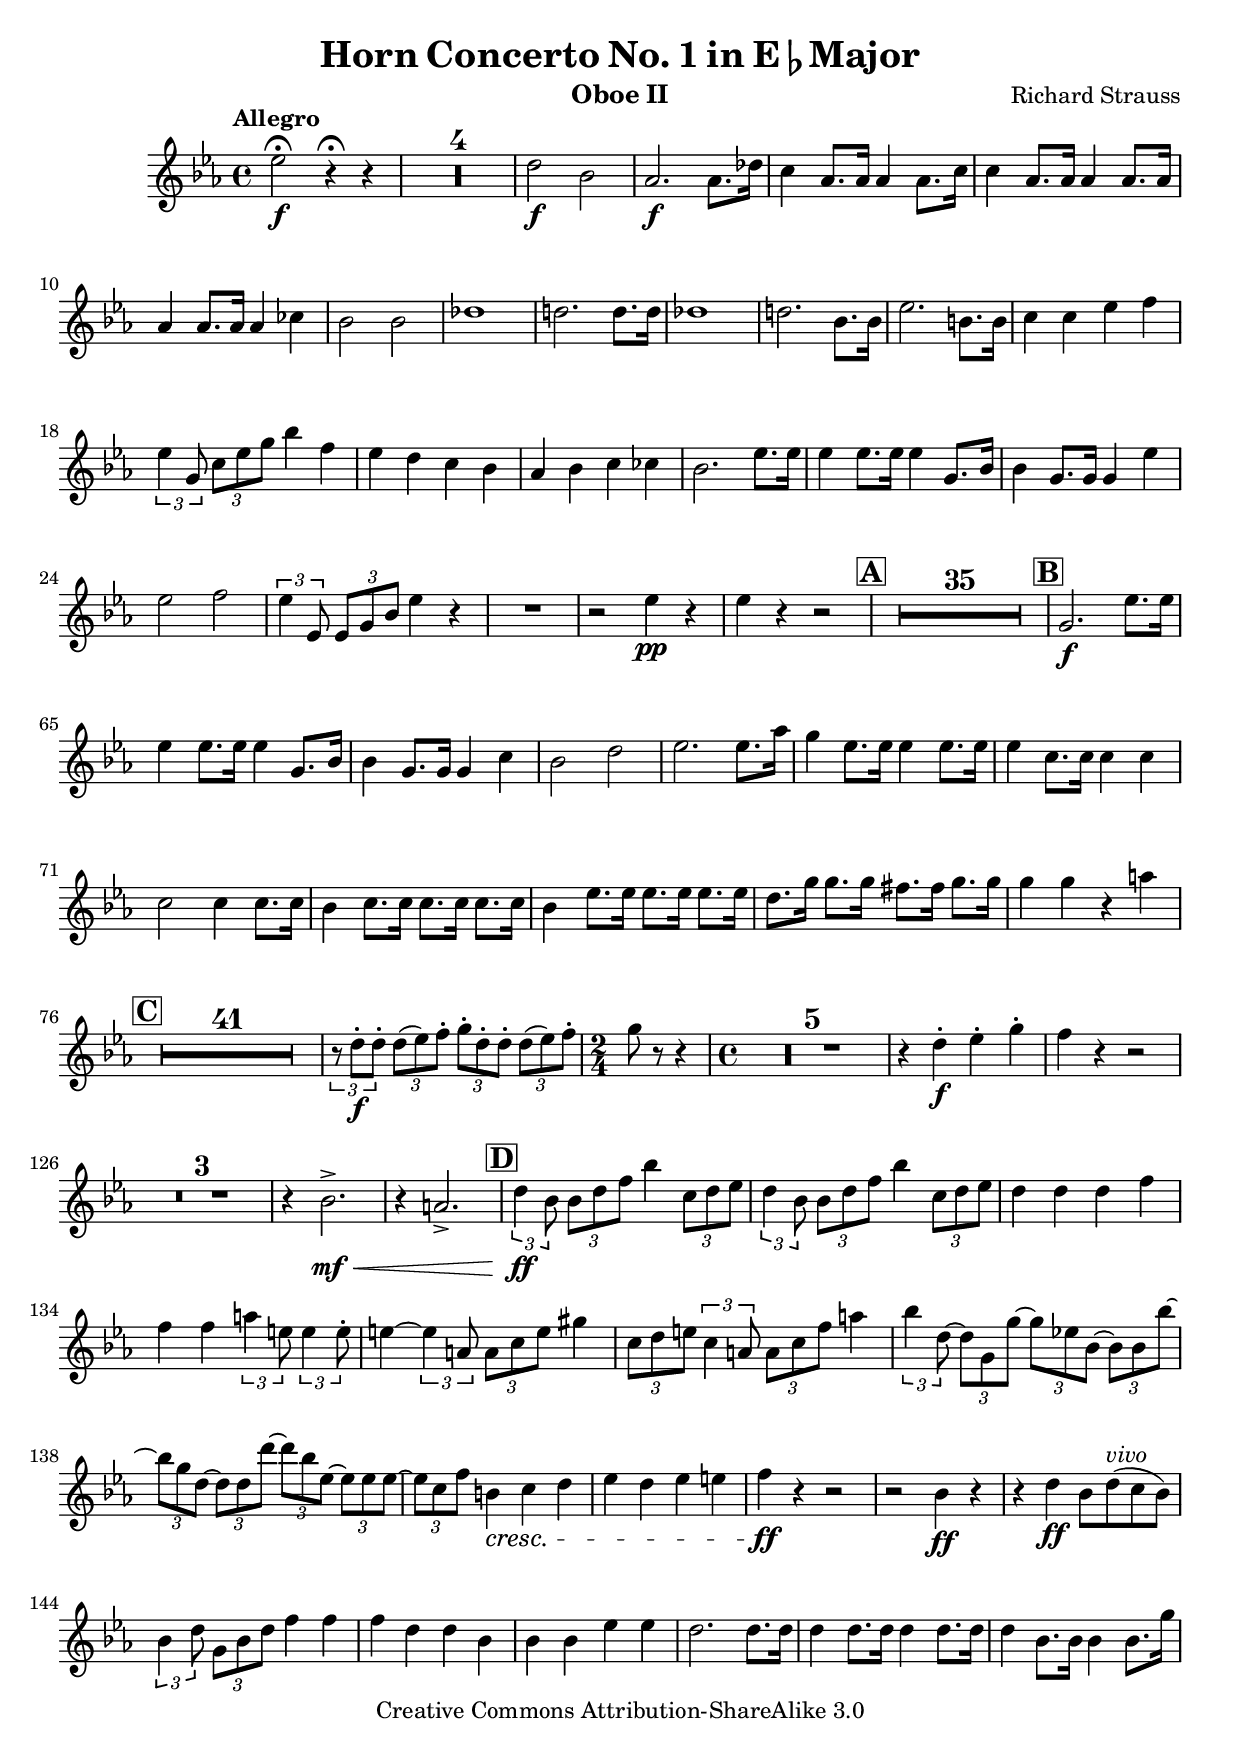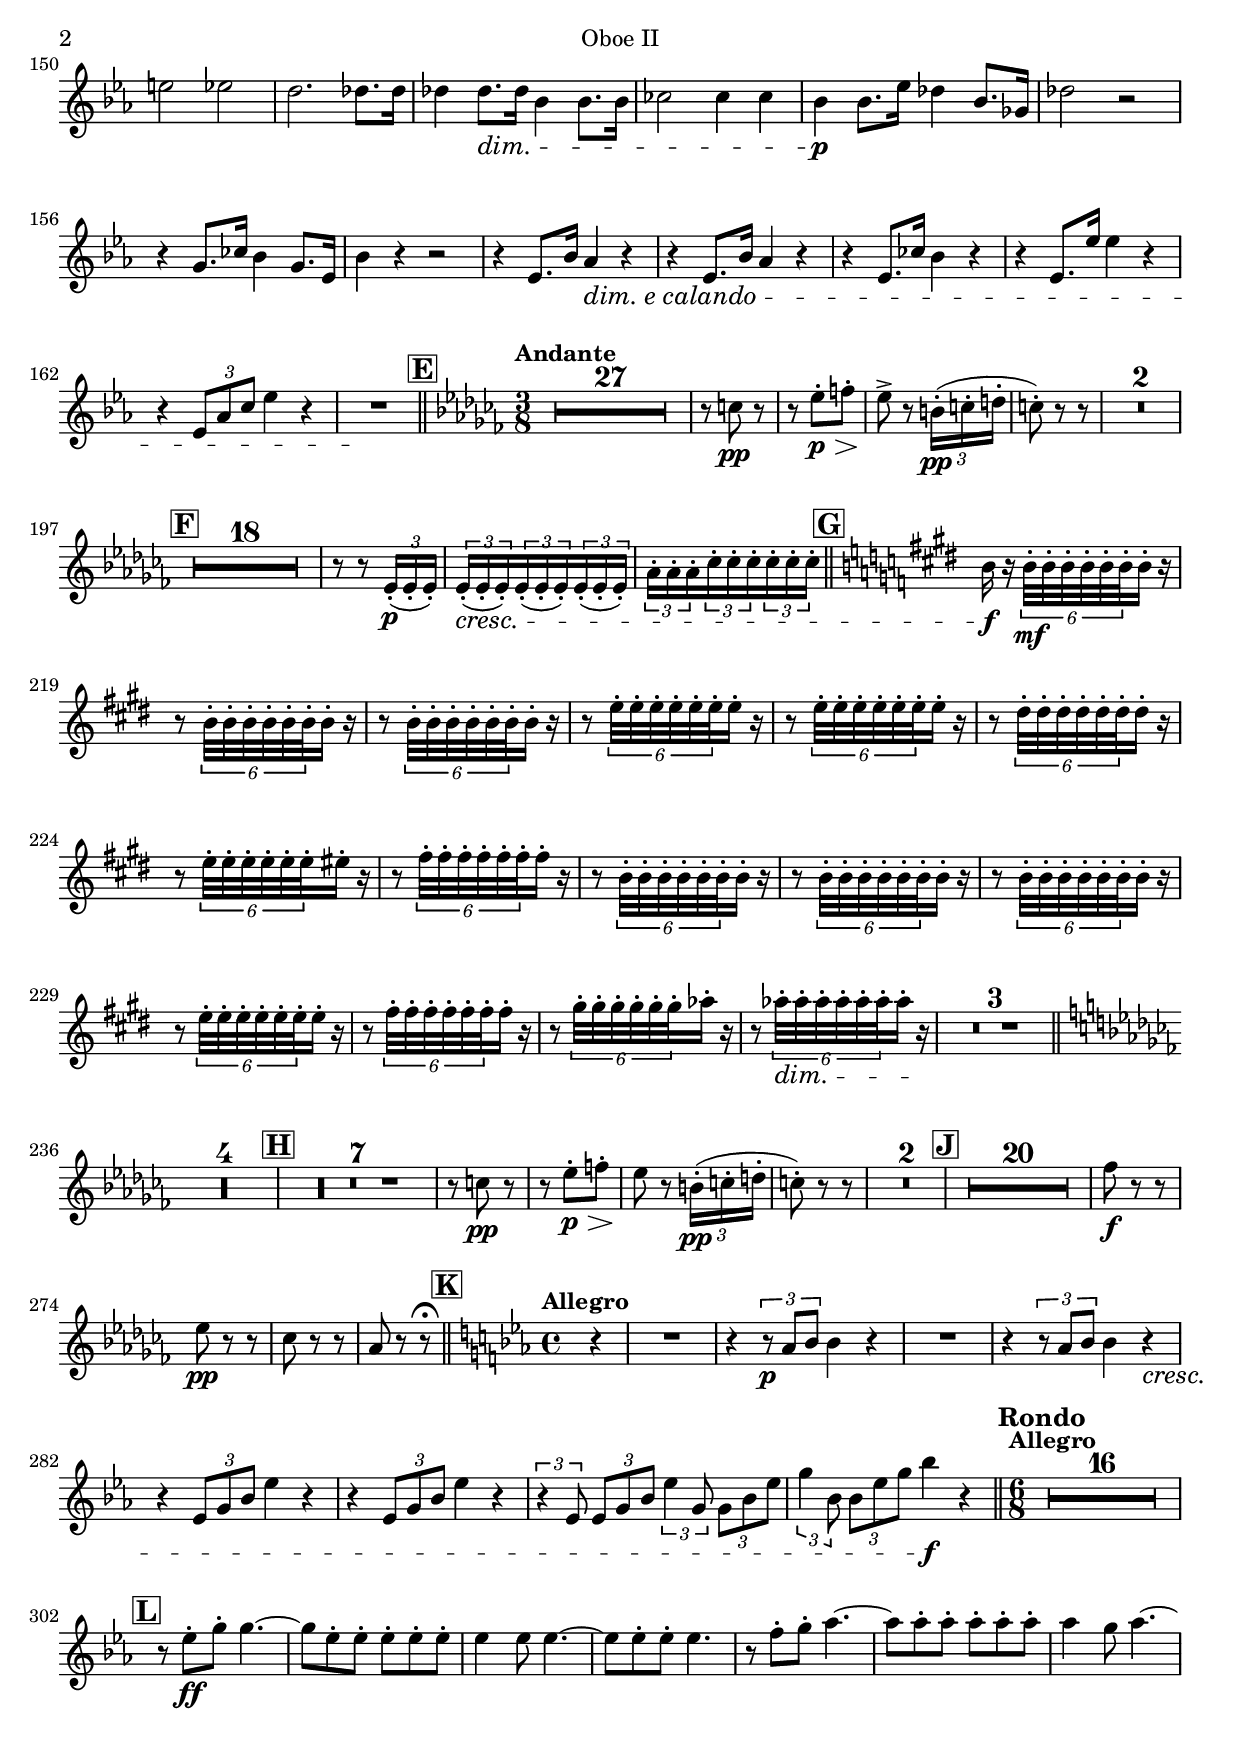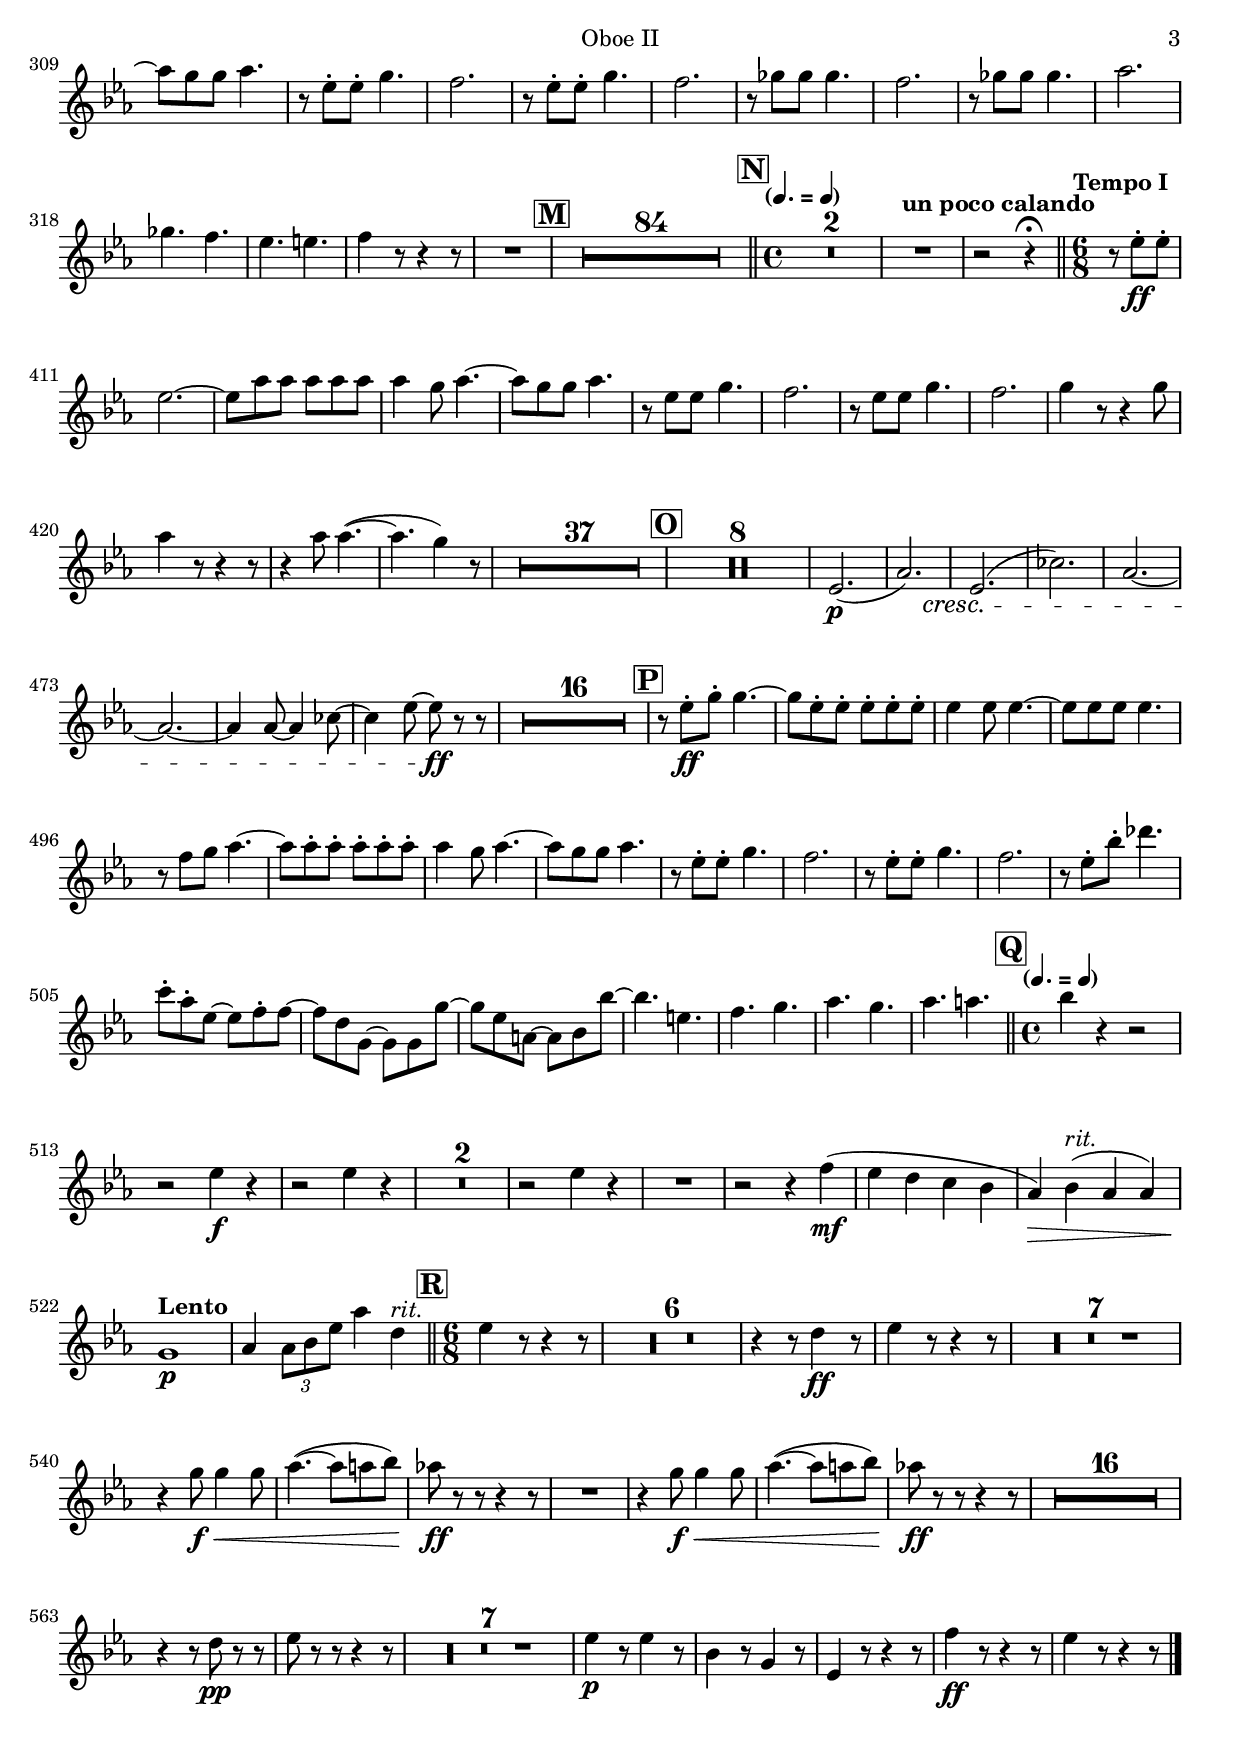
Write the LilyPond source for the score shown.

\version "2.13.41"

\version "2.13.41"

\include "defs.ily"

oboeTwoMvtI = \relative c''
{
  \key ees \major
  ees2\f\fermata r4\fermata r |
  R1*4 |
  d2\f bes |
  aes2.\f aes8. des16 |
  c4 aes8. aes16 aes4 aes8. c16
  c4 aes8. aes16 aes4 aes8. aes16
  aes4 aes8. aes16 aes4 ces |
  bes2 bes |
  des1 |
  d2. d8. d16 |
  des1 |
  d2. bes8. bes16 |
  ees2. b8. b16 |
  c4 c ees f |
  \times 2/3 {ees4 g,8} \times 2/3 {c8 ees g} bes4 f |
  ees d c bes |
  aes bes c ces |
  bes2. ees8. ees16 |
  ees4 ees8. ees16 ees4 g,8. bes16 |
  bes4 g8. g16 g4 ees' |
  ees2 f |
  \times 2/3 {ees4 ees,8} \times 2/3 {ees8 g bes} ees4 r |
  R1 |
  r2 ees4\pp r |
  ees4 r r2 |

  %A
  R1*35 |

  %B
  g,2.\f ees'8. ees16 |
  ees4 ees8. ees16 ees4 g,8. bes16 |
  bes4 g8. g16 g4 c |
  bes2 d |
  ees2. ees8. aes16 |
  g4 ees8. ees16 ees4 ees8. ees16 |
  ees4 c8. c16 c4 c |
  c2 c4 c8. c16 |
  bes4 c8. c16 c8. c16 c8. c16 |
  bes4 ees8. ees16 ees8. ees16 ees8. ees16 |
  d8. g16 g8. g16 fis8. fis16 g8. g16 |
  g4 g r a |

  %C
  R1*41 |
  \times 2/3 {r8 d,-.\f d-.} \times 2/3 {d( ees) f-.} \times 2/3 {g-. d-. d-.} \times 2/3 {d( ees) f-.} |

  %2/4
  g8 r r4 |

  %4/4
  R1*5 |
  r4 d-.\f ees-. g-. |
  f r r2 |
  R1*3 |
  r4 bes,2.->\mf\< |
  r4 a2.-> |

  %D
  s1*0\ff \repeat unfold 2
  {
    \times 2/3 {d4 bes8} \times 2/3 {bes d f} bes4 \times 2/3 {c,8 d ees} |
  }
  d4 d d f |
  f f \times 2/3 {a4 e8} \times 2/3 {e4 e8-.} |
  e4~ \times 2/3 {e4 a,8} \times 2/3 {a8 c e} gis4 |
  \times 2/3 {c,8 d e} \times 2/3 {c4 a8} \times 2/3 {a c f} a4 |
  \times 2/3 {bes4 d,8~} \times 2/3 {d8 g, g'~} \times 2/3 {g ees bes~} \times 2/3 {bes bes bes'~} |
  \times 2/3 {bes g d~} \times 2/3 {d8 d d'~} \times 2/3 {d bes ees,~} \times 2/3 {ees ees ees~} |
  \times 2/3 {ees c f} b,4\cresc c d | %EDIT: cresc added
  ees d ees e |
  f\ff r r2 |
  r2 bes,4\ff r |
  r d\ff bes8 d(^\vivo c bes) |
  \times 2/3 {bes4 d8} \times 2/3 {g, bes d} f4 f |
  f d d bes |
  bes bes ees ees |
  d2. d8. d16 |
  \repeat unfold 2 {d4 d8. d16} |
  d4 bes8. bes16 bes4 bes8. g'16 |
  e2 ees |
  d2. des8. des16 |
  des4 des8.\dim des16 bes4 bes8. bes16 |
  ces2 ces4 ces |
  bes\p bes8. ees16 des4 bes8. ges16 |
  des'2 r |
  r4 g,8. ces16 bes4 g8. ees16 |
  bes'4 r r2 |
  r4 ees,8. bes'16 aes4\dimECalando r |
  r ees8. bes'16 aes4 r |
  r ees8. ces'16 bes4 r |
  r ees,8. ees'16 ees4 r |
  r \times 2/3 {ees,8 aes c} ees4 r |
  R1\! |
}

oboeTwoMvtII = \relative c''
{
  \key aes \minor
  %E
  R4.*27 |
  r8 c\pp r |
  r ees-.\p\> f-. |
  ees->\! r \times 2/3 {b16-.(\pp c-. d-.} |
  c8-.) r r |
  R4.*2 |

  %F
  R4.*18
  r8 r \times 2/3 {ees,16-.(\p ees-. ees-.)} |
  s1*0\cresc \repeat unfold 3 {\times 2/3 {ees16-.( ees-. ees-.)}} |
  \times 2/3 {aes16-. aes-. aes-.} \times 2/3 {ces-. ces-. ces-.} \times 2/3 {ces-. ces-. ces-.} |

  %G
  \key e \major
  b16\f r s1*0\mf \times 4/6 {\repeat unfold 6 b32-.} b16-. r |
  r8 \times 4/6 {\repeat unfold 6 b32-.} b16-. r |
  r8 \times 4/6 {\repeat unfold 6 b32-.} b16-. r |
  r8 \times 4/6 {\repeat unfold 6 e32-.} e16-. r |
  r8 \times 4/6 {\repeat unfold 6 e32-.} e16-. r |
  r8 \times 4/6 {\repeat unfold 6 dis32-.} dis16-. r |
  r8 \times 4/6 {\repeat unfold 6 e32-.} eis16-. r |
  r8 \times 4/6 {\repeat unfold 6 fis32-.} fis16-. r |
  r8 \times 4/6 {\repeat unfold 6 b,32-.} b16-. r |
  r8 \times 4/6 {\repeat unfold 6 b32-.} b16-. r |
  r8 \times 4/6 {\repeat unfold 6 b32-.} b16-. r |
  r8 \times 4/6 {\repeat unfold 6 e32-.} e16-. r |
  r8 \times 4/6 {\repeat unfold 6 fis32-.} fis16-. r |
  r8 \times 4/6 {\repeat unfold 6 gis32-.} aes16-. r |
  r8 s1*0\dim \times 4/6 {\repeat unfold 6 aes32-.} aes16-. r\! |
  R4.*3 |

  \key aes \minor
  R4.*4 |

  %H
  R4.*7 |
  r8 c,\pp r |
  r ees-.\p\> f-. |
  ees\! r \times 2/3 {b16-.(\pp c-. d-.} |
  c8-.) r r |
  R4.*2 |

  %J
  R4.*20 |
  fes8\f r r |
  ees\pp r r |
  ces r r |
  aes r r\fermata |
}

oboeTwoMvtIII = \relative c''
{
  %K
  \key ees \major
  r4 |
  R1 |
  r4 \times 2/3 {r8\p aes bes} bes4 r |
  R1 |
  r4 \times 2/3 {r8 aes bes} bes4 r\cresc |
  r4 \times 2/3 {ees,8 g bes} ees4 r |
  r4 \times 2/3 {ees,8 g bes} ees4 r |
  \times 2/3 {r4 ees,8} \times 2/3 {ees g bes} \times 2/3 {ees4 g,8} \times 2/3 {g bes ees} |
  \times 2/3 {g4 bes,8} \times 2/3 {bes ees g} bes4\f r |

  %6/8
  R2.*16 |

  %L
  r8 ees,-.\ff g-. g4.~ |

  g8 ees-. ees-. ees-. ees-. ees-. |
  ees4 ees8 ees4.~ |
  ees8 ees-. ees-. ees4. |
  r8 f8-. g-. aes4.~ |
  aes8 aes-. aes-. aes-. aes-. aes-. |
  aes4 g8 aes4.~ |
  aes8 g g aes4. |
  \repeat unfold 2
  {
    r8 ees-. ees-. g4. |
    f2. |
  }
  r8 ges ges ges4. |
  f2. |
  r8 ges ges ges4. |
  aes2. |
  ges4. f |
  ees e |
  f4 r8 r4 r8 |
  R2. |

  %M
  R2.*84 |

  %N
  %4/4
  R1*3 |
  r2 r4\fermata |

  %6/8
  r8 ees-.\ff ees-. |
  ees2.~ |
  ees8 aes aes aes aes aes |
  aes4 g8 aes4.~ |
  aes8 g g aes4. |
  \repeat unfold 2
  {
    r8 ees ees g4. |
    f2. |
  }
  g4 r8 r4 g8 |
  aes4 r8 r4 r8 |
  r4 aes8 aes4.~( |
  aes4. g4) r8 |
  R2.*37 |

  %O
  R2.*8 |
  ees,2.(\p |
  << {s4. s\cresc} {aes2.)} >> |
  ees( |
  ces') |
  aes2.~ |
  aes~ |
  aes4 aes8~ aes4 ces8~ |
  ces4 ees8~ ees\ff r r |
  R2.*16 |

  %P
  r8 ees-.\ff g-. g4.~ |
  g8 ees-. ees-. ees-. ees-. ees-. |
  ees4 ees8 ees4.~ |
  ees8 ees ees ees4. |
  r8 f g aes4.~ |
  aes8 aes-. aes-. aes-. aes-. aes-. |
  aes4 g8 aes4.~ |
  aes8 g g aes4. |
  \repeat unfold 2
  {
    r8 ees-. ees-. g4. |
    f2. |
  }
  r8 ees-. bes'-. des4. |
  c8-. aes-. ees~ ees f-. f~ |
  f d g,~ g g g'~ |
  g ees a,~ a bes bes'~ |
  bes4. e, |
  f g |
  aes g |
  aes a |

  %Q
  %4/4
  bes4 r r2 |
  r ees,4\f r |
  r2 ees4 r |
  R1*2 |
  r2 ees4 r |
  R1 |
  r2 r4 f(\mf |
  ees d c bes |
  aes)\> bes(^\rit aes aes) |
  g1\p |
  aes4 \times 2/3 {aes8 bes ees} aes4 d,^\rit |

  %R
  %6/8
  ees4 r8 r4 r8 |
  R2.*6 |
  r4 r8 d4\ff r8 |
  ees4 r8 r4 r8 |
  R2.*7 |
  r4 g8\f\< g4 g8 |
  aes4.~( aes8 a bes) |
  aes\ff r r r4 r8 |
  R2. |
  r4 g8\f\< g4 g8 |
  aes4.~( aes8 a bes) |
  aes\ff r r r4 r8 |
  R2.*16 |
  r4 r8 d,\pp r r |
  ees r r r4 r8 |
  R2.*7 |
  ees4\p r8 ees4 r8 |
  bes4 r8 g4 r8 |
  ees4 r8 r4 r8 |
  f'4\ff r8 r4 r8 |
  ees4 r8 r4 r8 |
}

oboeTwo = {\oboeTwoMvtI \oboeTwoMvtII \oboeTwoMvtIII}


instrument = \markup {Oboe II}
notes = \oboeTwo

\include "part.ily"
